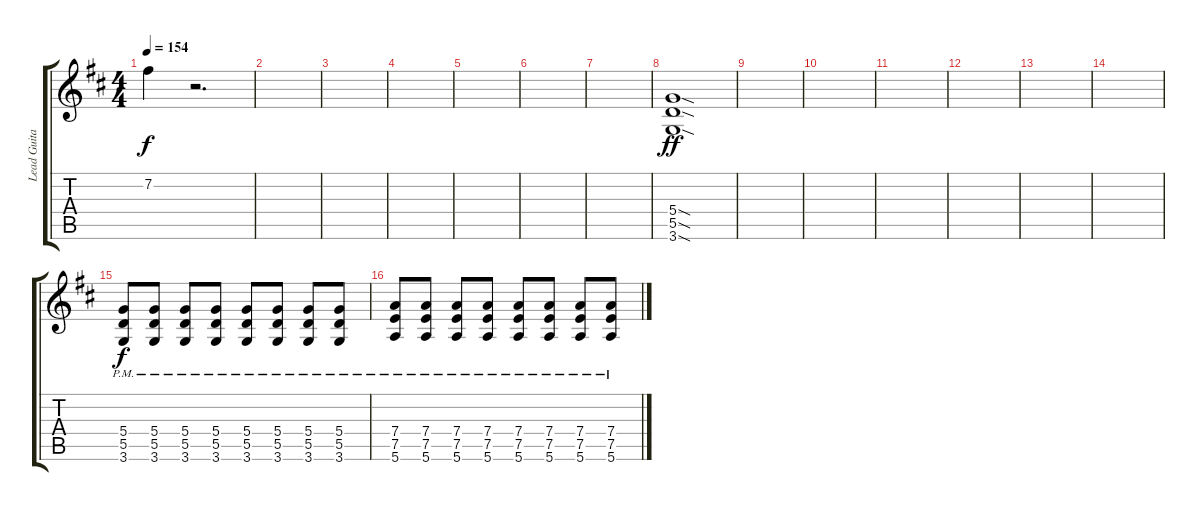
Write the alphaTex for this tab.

\track ("Lead Guitar (Matt Skiba)" "Lead Guita") {instrument distortionguitar}
\staff {score tabs}
\tuning (E4 B3 G3 D3 A2 E2) {hide}
\ts (4 4)
\tempo 154
\clef g2
\ks bminor
7.2.4{dy f} r.2{d} |
|
|
|
|
|
|
(5.4{sod} 5.5{sod} 3.6{sod}).1{dy ff} |
|
|
|
|
|
|
(5.4{pm} 5.5{pm} 3.6{pm}).8{dy f} (5.4{pm} 5.5{pm} 3.6{pm}).8 (5.4{pm} 5.5{pm} 3.6{pm}).8 (5.4{pm} 5.5{pm} 3.6{pm}).8 (5.4{pm} 5.5{pm} 3.6{pm}).8 (5.4{pm} 5.5{pm} 3.6{pm}).8 (5.4{pm} 5.5{pm} 3.6{pm}).8 (5.4{pm} 5.5{pm} 3.6{pm}).8 |
(7.4{pm} 7.5{pm} 5.6{pm}).8 (7.4{pm} 7.5{pm} 5.6{pm}).8 (7.4{pm} 7.5{pm} 5.6{pm}).8 (7.4{pm} 7.5{pm} 5.6{pm}).8 (7.4{pm} 7.5{pm} 5.6{pm}).8 (7.4{pm} 7.5{pm} 5.6{pm}).8 (7.4{pm} 7.5{pm} 5.6{pm}).8 (7.4{pm} 7.5{pm} 5.6{pm}).8
